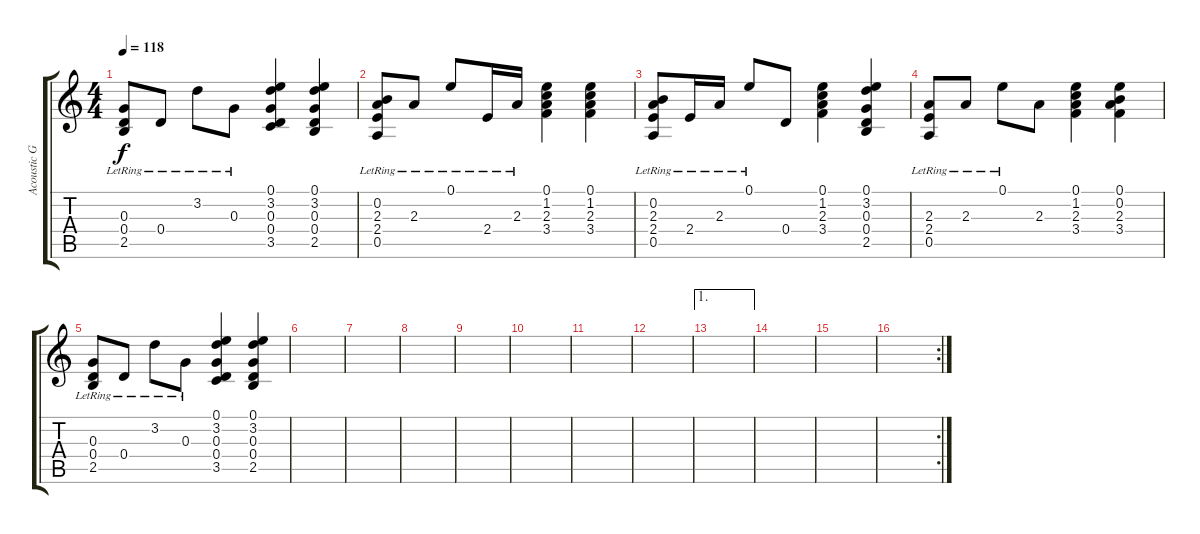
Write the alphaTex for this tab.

\track ("Acoustic Guitar (Aydan)" "Acoustic G") {instrument acousticguitarsteel}
\staff {score tabs}
\tuning (E4 B3 G3 D3 A2 E2) {hide}
\ts (4 4)
\tempo 118
\clef g2
\ks c
(0.3{lr} 0.4{lr} 2.5{lr}).8{dy f} 0.4{lr}.8 3.2{lr}.8 0.3{lr}.8 (0.1 3.2 0.3 0.4 3.5).4 (0.1 3.2 0.3 0.4 2.5).4 |
(0.2{lr} 2.3{lr} 2.4{lr} 0.5{lr}).8 2.3{lr}.8 0.1{lr}.8 2.4{lr}.16 2.3{lr}.16 (0.1 1.2 2.3 3.4).4 (0.1 1.2 2.3 3.4).4 |
(0.2{lr} 2.3{lr} 2.4{lr} 0.5{lr}).8 2.4{lr}.16 2.3{lr}.16 0.1{lr}.8 0.4.8 (0.1 1.2 2.3 3.4).4 (0.1 3.2 0.3 0.4 2.5).4 |
(2.3{lr} 2.4{lr} 0.5{lr}).8 2.3{lr}.8 0.1{lr}.8 2.3.8 (0.1 1.2 2.3 3.4).4 (0.1 0.2 2.3 3.4).4 |
(0.3{lr} 0.4{lr} 2.5{lr}).8 0.4{lr}.8 3.2{lr}.8 0.3{lr}.8 (0.1 3.2 0.3 0.4 3.5).4 (0.1 3.2 0.3 0.4 2.5).4 |
|
|
|
|
|
|
|
\ae 1
|
|
|
\rc 2
